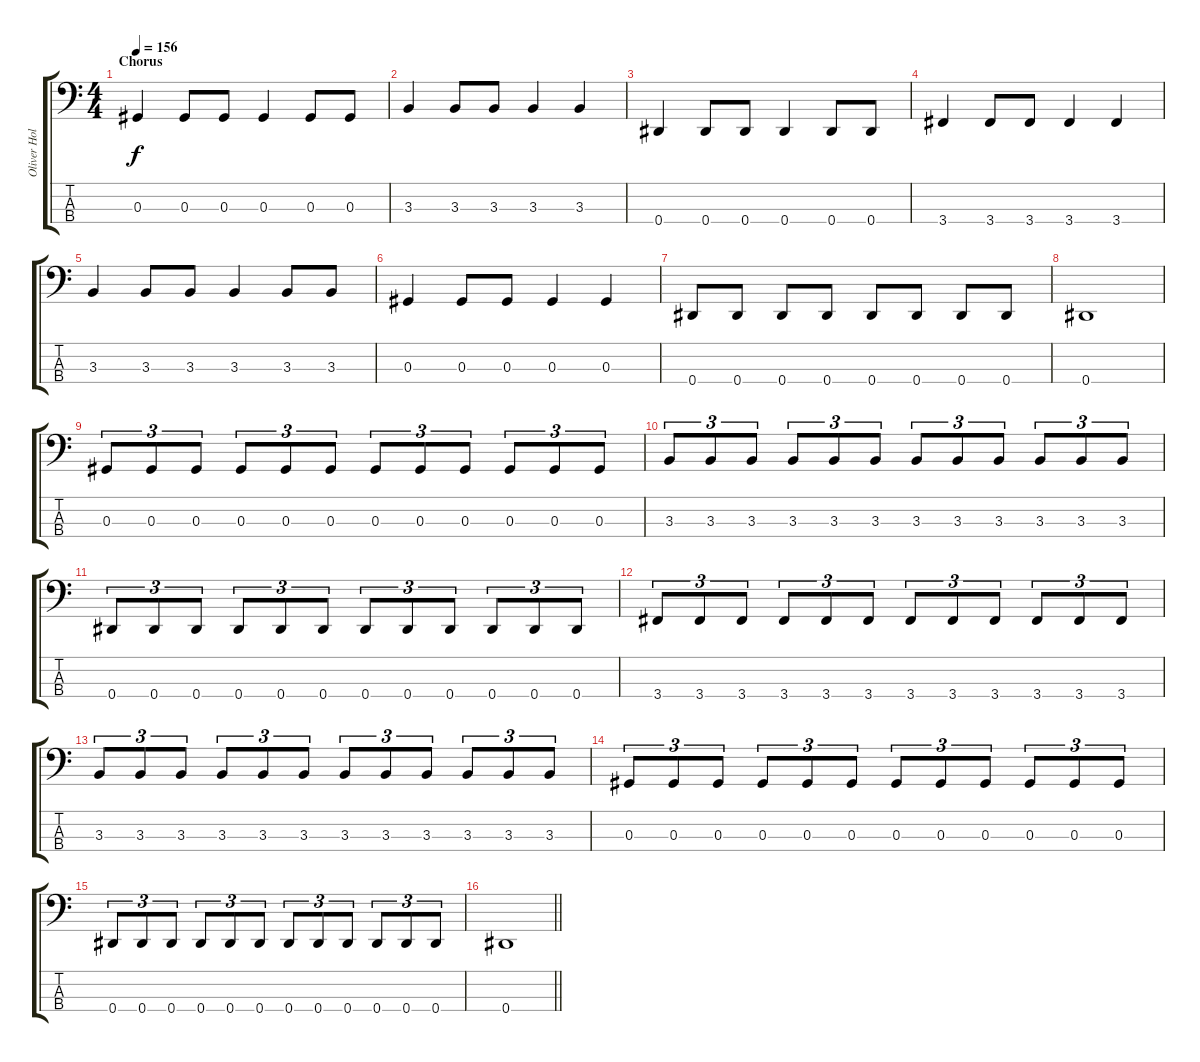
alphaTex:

\track ("Oliver Holzwarth" "Oliver Hol") {instrument electricbasspick}
\staff {score tabs}
\tuning (Gb2 Db2 Ab1 Eb1) {hide}
\ts (4 4)
\section ("" "Chorus")
\tempo 156
\clef f4
\ks c
0.3.4{dy f} 0.3.8 0.3.8 0.3.4 0.3.8 0.3.8 |
3.3.4 3.3.8 3.3.8 3.3.4 3.3.4 |
0.4.4 0.4.8 0.4.8 0.4.4 0.4.8 0.4.8 |
3.4.4 3.4.8 3.4.8 3.4.4 3.4.4 |
3.3.4 3.3.8 3.3.8 3.3.4 3.3.8 3.3.8 |
0.3.4 0.3.8 0.3.8 0.3.4 0.3.4 |
0.4.8 0.4.8 0.4.8 0.4.8 0.4.8 0.4.8 0.4.8 0.4.8 |
0.4.1 |
0.3.8{tu (3 2)} 0.3.8{tu (3 2)} 0.3.8{tu (3 2)} 0.3.8{tu (3 2)} 0.3.8{tu (3 2)} 0.3.8{tu (3 2)} 0.3.8{tu (3 2)} 0.3.8{tu (3 2)} 0.3.8{tu (3 2)} 0.3.8{tu (3 2)} 0.3.8{tu (3 2)} 0.3.8{tu (3 2)} |
3.3.8{tu (3 2)} 3.3.8{tu (3 2)} 3.3.8{tu (3 2)} 3.3.8{tu (3 2)} 3.3.8{tu (3 2)} 3.3.8{tu (3 2)} 3.3.8{tu (3 2)} 3.3.8{tu (3 2)} 3.3.8{tu (3 2)} 3.3.8{tu (3 2)} 3.3.8{tu (3 2)} 3.3.8{tu (3 2)} |
0.4.8{tu (3 2)} 0.4.8{tu (3 2)} 0.4.8{tu (3 2)} 0.4.8{tu (3 2)} 0.4.8{tu (3 2)} 0.4.8{tu (3 2)} 0.4.8{tu (3 2)} 0.4.8{tu (3 2)} 0.4.8{tu (3 2)} 0.4.8{tu (3 2)} 0.4.8{tu (3 2)} 0.4.8{tu (3 2)} |
3.4.8{tu (3 2)} 3.4.8{tu (3 2)} 3.4.8{tu (3 2)} 3.4.8{tu (3 2)} 3.4.8{tu (3 2)} 3.4.8{tu (3 2)} 3.4.8{tu (3 2)} 3.4.8{tu (3 2)} 3.4.8{tu (3 2)} 3.4.8{tu (3 2)} 3.4.8{tu (3 2)} 3.4.8{tu (3 2)} |
3.3.8{tu (3 2)} 3.3.8{tu (3 2)} 3.3.8{tu (3 2)} 3.3.8{tu (3 2)} 3.3.8{tu (3 2)} 3.3.8{tu (3 2)} 3.3.8{tu (3 2)} 3.3.8{tu (3 2)} 3.3.8{tu (3 2)} 3.3.8{tu (3 2)} 3.3.8{tu (3 2)} 3.3.8{tu (3 2)} |
0.3.8{tu (3 2)} 0.3.8{tu (3 2)} 0.3.8{tu (3 2)} 0.3.8{tu (3 2)} 0.3.8{tu (3 2)} 0.3.8{tu (3 2)} 0.3.8{tu (3 2)} 0.3.8{tu (3 2)} 0.3.8{tu (3 2)} 0.3.8{tu (3 2)} 0.3.8{tu (3 2)} 0.3.8{tu (3 2)} |
0.4.8{tu (3 2)} 0.4.8{tu (3 2)} 0.4.8{tu (3 2)} 0.4.8{tu (3 2)} 0.4.8{tu (3 2)} 0.4.8{tu (3 2)} 0.4.8{tu (3 2)} 0.4.8{tu (3 2)} 0.4.8{tu (3 2)} 0.4.8{tu (3 2)} 0.4.8{tu (3 2)} 0.4.8{tu (3 2)} |
\barLineRight lightlight
0.4.1
